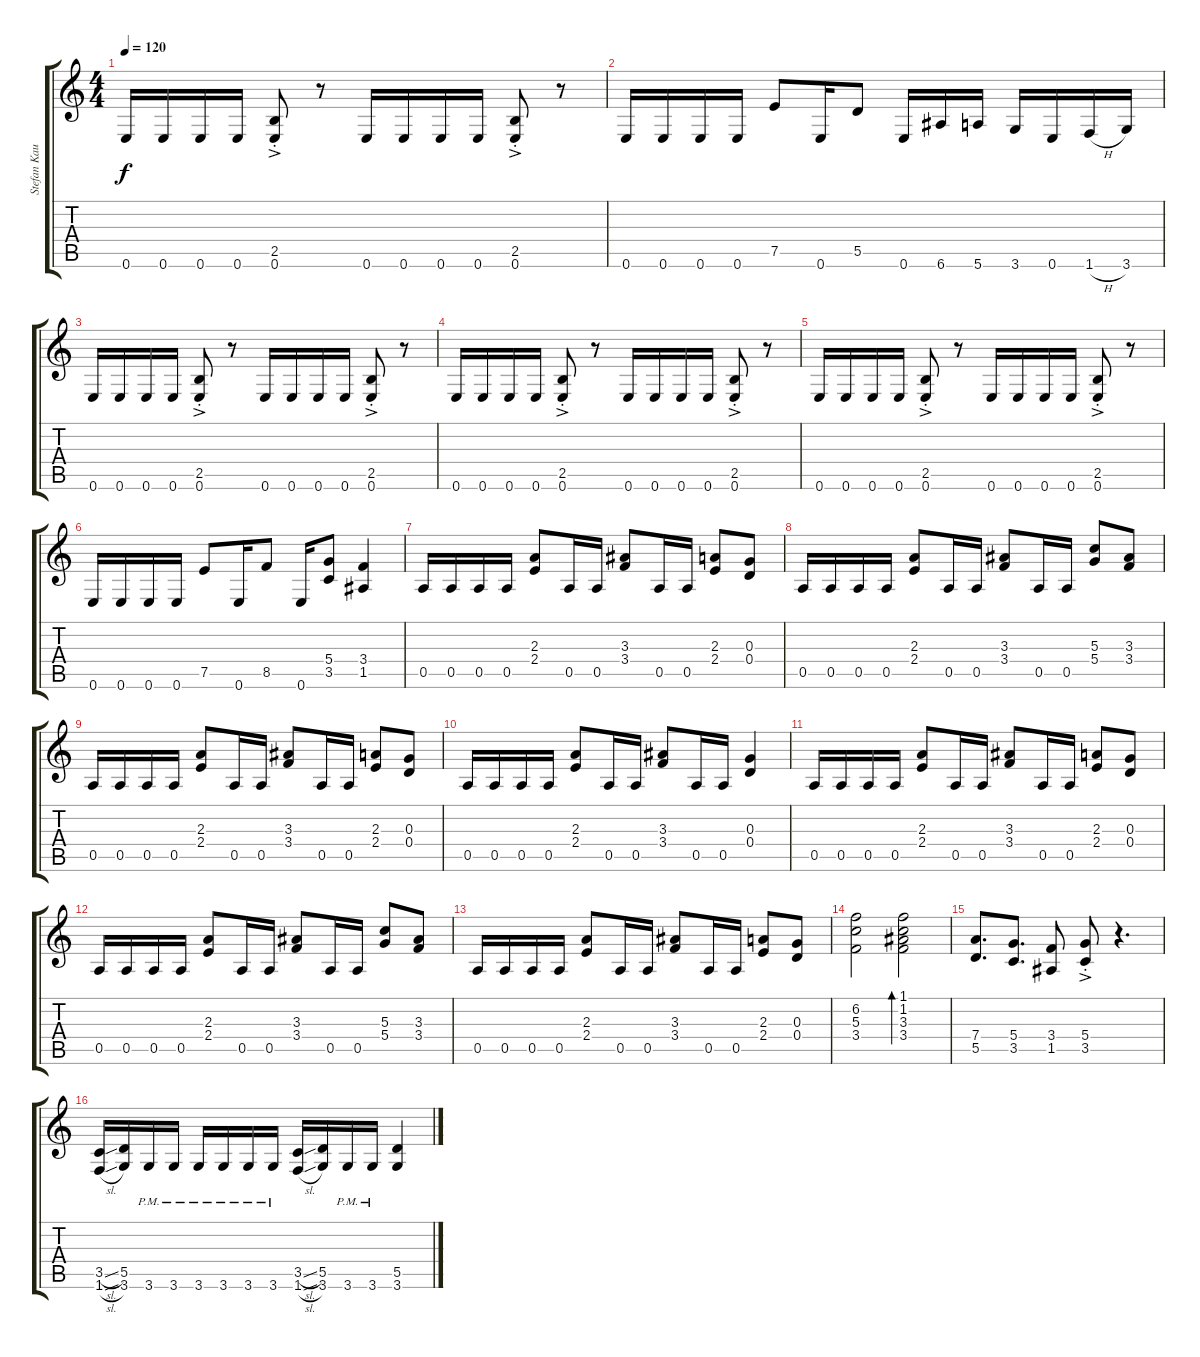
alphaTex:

\track ("Stefan Kaufmann" "Stefan Kau") {instrument distortionguitar}
\staff {score tabs}
\tuning (E4 B3 G3 D3 A2 E2) {hide}
\ts (4 4)
\tempo 120
\clef g2
\ks c
0.6.16{dy f} 0.6.16 0.6.16 0.6.16 (2.5{ac st} 0.6{ac st}).8 r.8 0.6.16 0.6.16 0.6.16 0.6.16 (2.5{ac st} 0.6{ac st}).8 r.8 |
0.6.16 0.6.16 0.6.16 0.6.16 7.5.8 0.6.16 5.5.8 0.6.16 6.6.16 5.6.16 3.6.16 0.6.16 1.6{h}.16 3.6.16 |
0.6.16 0.6.16 0.6.16 0.6.16 (2.5{ac st} 0.6{ac st}).8 r.8 0.6.16 0.6.16 0.6.16 0.6.16 (2.5{ac st} 0.6{ac st}).8 r.8 |
0.6.16 0.6.16 0.6.16 0.6.16 (2.5{ac st} 0.6{ac st}).8 r.8 0.6.16 0.6.16 0.6.16 0.6.16 (2.5{ac st} 0.6{ac st}).8 r.8 |
0.6.16 0.6.16 0.6.16 0.6.16 (2.5{ac st} 0.6{ac st}).8 r.8 0.6.16 0.6.16 0.6.16 0.6.16 (2.5{ac st} 0.6{ac st}).8 r.8 |
0.6.16 0.6.16 0.6.16 0.6.16 7.5.8 0.6.16 8.5.8 0.6.16 (5.4 3.5).8 (3.4 1.5).4 |
0.5.16 0.5.16 0.5.16 0.5.16 (2.3 2.4).8 0.5.16 0.5.16 (3.3 3.4).8 0.5.16 0.5.16 (2.3 2.4).8 (0.3 0.4).8 |
0.5.16 0.5.16 0.5.16 0.5.16 (2.3 2.4).8 0.5.16 0.5.16 (3.3 3.4).8 0.5.16 0.5.16 (5.3 5.4).8 (3.3 3.4).8 |
0.5.16 0.5.16 0.5.16 0.5.16 (2.3 2.4).8 0.5.16 0.5.16 (3.3 3.4).8 0.5.16 0.5.16 (2.3 2.4).8 (0.3 0.4).8 |
0.5.16 0.5.16 0.5.16 0.5.16 (2.3 2.4).8 0.5.16 0.5.16 (3.3 3.4).8 0.5.16 0.5.16 (0.3 0.4).4 |
0.5.16 0.5.16 0.5.16 0.5.16 (2.3 2.4).8 0.5.16 0.5.16 (3.3 3.4).8 0.5.16 0.5.16 (2.3 2.4).8 (0.3 0.4).8 |
0.5.16 0.5.16 0.5.16 0.5.16 (2.3 2.4).8 0.5.16 0.5.16 (3.3 3.4).8 0.5.16 0.5.16 (5.3 5.4).8 (3.3 3.4).8 |
0.5.16 0.5.16 0.5.16 0.5.16 (2.3 2.4).8 0.5.16 0.5.16 (3.3 3.4).8 0.5.16 0.5.16 (2.3 2.4).8 (0.3 0.4).8 |
(6.2 5.3 3.4).2 (1.1 1.2 3.3 3.4).2{bd 60} |
(7.4 5.5).8{d} (5.4 3.5).8{d} (3.4 1.5).8 (5.4{ac st} 3.5{ac st}).8 r.4{d} |
(3.5{sl} 1.6{sl}).16 (5.5 3.6).16 3.6{pm}.16 3.6{pm}.16 3.6{pm}.16 3.6{pm}.16 3.6{pm}.16 3.6{pm}.16 (3.5{sl} 1.6{sl}).16 (5.5 3.6).16 3.6{pm}.16 3.6{pm}.16 (5.5 3.6).4
